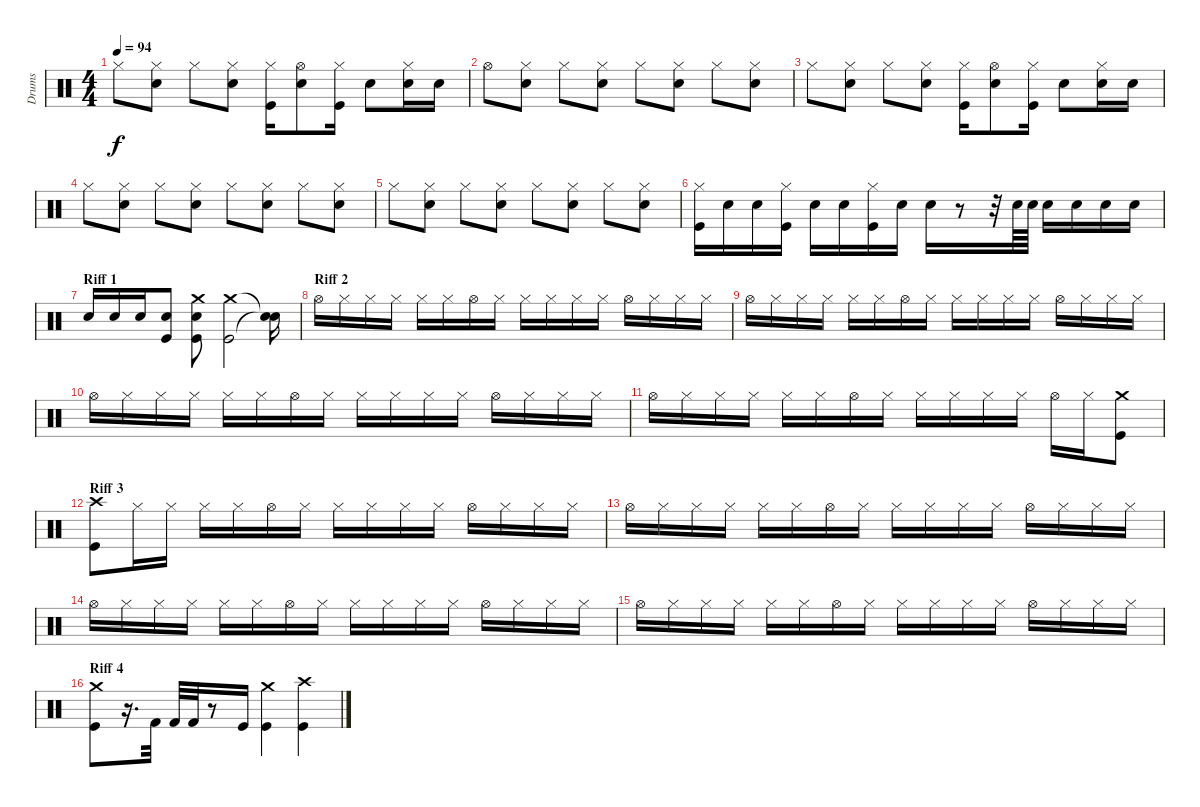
\track ("Drums" "Drums") {instrument percussion}
\staff {score}
\articulation defaults
\ts (4 4)
\tempo 94
\clef neutral
\ks c "Hi-Hat (closed)".8{dy f}
("Hi-Hat (closed)" "Snare (hit) 2").8 "Hi-Hat (closed)".8 ("Hi-Hat (closed)" "Snare (hit) 2").8 ("Hi-Hat (closed)" "Kick (hit)").16 ("Hi-Hat (open)" "Electric Snare (hit)").8 ("Hi-Hat (closed)" "Kick (hit)").16 "Electric Snare (hit)".8 ("Hi-Hat (closed)" "Electric Snare (hit)").16 "Electric Snare (hit)".16 |
"Hi-Hat (open)".8 ("Hi-Hat (closed)" "Snare (hit) 2").8 "Hi-Hat (closed)".8 ("Hi-Hat (closed)" "Snare (hit) 2").8 "Hi-Hat (closed)".8 ("Hi-Hat (closed)" "Snare (hit) 2").8 "Hi-Hat (closed)".8 ("Hi-Hat (closed)" "Snare (hit) 2").8 |
"Hi-Hat (closed)".8 ("Hi-Hat (closed)" "Snare (hit) 2").8 "Hi-Hat (closed)".8 ("Hi-Hat (closed)" "Snare (hit) 2").8 ("Hi-Hat (closed)" "Kick (hit)").16 ("Hi-Hat (open)" "Electric Snare (hit)").8 ("Hi-Hat (closed)" "Kick (hit)").16 "Electric Snare (hit)".8 ("Hi-Hat (closed)" "Electric Snare (hit)").16 "Electric Snare (hit)".16 |
"Hi-Hat (closed)".8 ("Hi-Hat (closed)" "Snare (hit) 2").8 "Hi-Hat (closed)".8 ("Hi-Hat (closed)" "Snare (hit) 2").8 "Hi-Hat (closed)".8 ("Hi-Hat (closed)" "Snare (hit) 2").8 "Hi-Hat (closed)".8 ("Hi-Hat (closed)" "Snare (hit) 2").8 |
"Hi-Hat (closed)".8 ("Hi-Hat (closed)" "Snare (hit) 2").8 "Hi-Hat (closed)".8 ("Hi-Hat (closed)" "Snare (hit) 2").8 "Hi-Hat (closed)".8 ("Hi-Hat (closed)" "Snare (hit) 2").8 "Hi-Hat (closed)".8 ("Hi-Hat (closed)" "Snare (hit) 2").8 |
("Hi-Hat (closed)" "Kick (hit)").16 "Electric Snare (hit)".16 "Electric Snare (hit)".16 ("Hi-Hat (closed)" "Kick (hit)").16 "Electric Snare (hit)".16 "Electric Snare (hit)".16 ("Hi-Hat (closed)" "Kick (hit)").16 "Electric Snare (hit)".16 "Electric Snare (hit)".16 r.8 r.32 "Electric Snare (hit)".64 "Electric Snare (hit)".64 "Electric Snare (hit)".16 "Electric Snare (hit)".16 "Electric Snare (hit)".16 "Electric Snare (hit)".16 |
\section ("" "Riff 1")
"Electric Snare (hit)".16 "Electric Snare (hit)".16 "Electric Snare (hit)".16 ("Electric Snare (hit)" "Kick (hit)").8 ("Electric Snare (hit)" "Kick (hit)" "Crash medium (hit)").8 ("Kick (hit)" "Crash medium (hit)").2 ("Snare (hit)"{t} "Snare (hit)"{t}).16 |
\section ("" "Riff 2")
"Hi-Hat (open)".16 "Hi-Hat (closed)".16 "Hi-Hat (closed)".16 "Hi-Hat (closed)".16 "Hi-Hat (closed)".16 "Hi-Hat (closed)".16 "Hi-Hat (open)".16 "Hi-Hat (closed)".16 "Hi-Hat (closed)".16 "Hi-Hat (closed)".16 "Hi-Hat (closed)".16 "Hi-Hat (closed)".16 "Hi-Hat (open)".16 "Hi-Hat (closed)".16 "Hi-Hat (closed)".16 "Hi-Hat (closed)".16 |
"Hi-Hat (open)".16 "Hi-Hat (closed)".16 "Hi-Hat (closed)".16 "Hi-Hat (closed)".16 "Hi-Hat (closed)".16 "Hi-Hat (closed)".16 "Hi-Hat (open)".16 "Hi-Hat (closed)".16 "Hi-Hat (closed)".16 "Hi-Hat (closed)".16 "Hi-Hat (closed)".16 "Hi-Hat (closed)".16 "Hi-Hat (open)".16 "Hi-Hat (closed)".16 "Hi-Hat (closed)".16 "Hi-Hat (closed)".16 |
"Hi-Hat (open)".16 "Hi-Hat (closed)".16 "Hi-Hat (closed)".16 "Hi-Hat (closed)".16 "Hi-Hat (closed)".16 "Hi-Hat (closed)".16 "Hi-Hat (open)".16 "Hi-Hat (closed)".16 "Hi-Hat (closed)".16 "Hi-Hat (closed)".16 "Hi-Hat (closed)".16 "Hi-Hat (closed)".16 "Hi-Hat (open)".16 "Hi-Hat (closed)".16 "Hi-Hat (closed)".16 "Hi-Hat (closed)".16 |
"Hi-Hat (open)".16 "Hi-Hat (closed)".16 "Hi-Hat (closed)".16 "Hi-Hat (closed)".16 "Hi-Hat (closed)".16 "Hi-Hat (closed)".16 "Hi-Hat (open)".16 "Hi-Hat (closed)".16 "Hi-Hat (closed)".16 "Hi-Hat (closed)".16 "Hi-Hat (closed)".16 "Hi-Hat (closed)".16 "Hi-Hat (open)".16 "Hi-Hat (closed)".16 ("Kick (hit)" "Crash medium (hit)").8 |
\section ("" "Riff 3")
("Kick (hit)" "Crash high (hit)").8 "Hi-Hat (closed)".16 "Hi-Hat (closed)".16 "Hi-Hat (closed)".16 "Hi-Hat (closed)".16 "Hi-Hat (open)".16 "Hi-Hat (closed)".16 "Hi-Hat (closed)".16 "Hi-Hat (closed)".16 "Hi-Hat (closed)".16 "Hi-Hat (closed)".16 "Hi-Hat (open)".16 "Hi-Hat (closed)".16 "Hi-Hat (closed)".16 "Hi-Hat (closed)".16 |
"Hi-Hat (open)".16 "Hi-Hat (closed)".16 "Hi-Hat (closed)".16 "Hi-Hat (closed)".16 "Hi-Hat (closed)".16 "Hi-Hat (closed)".16 "Hi-Hat (open)".16 "Hi-Hat (closed)".16 "Hi-Hat (closed)".16 "Hi-Hat (closed)".16 "Hi-Hat (closed)".16 "Hi-Hat (closed)".16 "Hi-Hat (open)".16 "Hi-Hat (closed)".16 "Hi-Hat (closed)".16 "Hi-Hat (closed)".16 |
"Hi-Hat (open)".16 "Hi-Hat (closed)".16 "Hi-Hat (closed)".16 "Hi-Hat (closed)".16 "Hi-Hat (closed)".16 "Hi-Hat (closed)".16 "Hi-Hat (open)".16 "Hi-Hat (closed)".16 "Hi-Hat (closed)".16 "Hi-Hat (closed)".16 "Hi-Hat (closed)".16 "Hi-Hat (closed)".16 "Hi-Hat (open)".16 "Hi-Hat (closed)".16 "Hi-Hat (closed)".16 "Hi-Hat (closed)".16 |
"Hi-Hat (open)".16 "Hi-Hat (closed)".16 "Hi-Hat (closed)".16 "Hi-Hat (closed)".16 "Hi-Hat (closed)".16 "Hi-Hat (closed)".16 "Hi-Hat (open)".16 "Hi-Hat (closed)".16 "Hi-Hat (closed)".16 "Hi-Hat (closed)".16 "Hi-Hat (closed)".16 "Hi-Hat (closed)".16 "Hi-Hat (open)".16 "Hi-Hat (closed)".16 "Hi-Hat (closed)".16 "Hi-Hat (closed)".16 |
\section ("" "Riff 4")
("Kick (hit)" "Crash medium (hit)").8 r.16{d} "Kick (hit) 2".32 "Kick (hit) 2".32 "Kick (hit) 2".32 r.8 "Kick (hit)".16 ("Kick (hit)" "Crash medium (hit)").4 ("Kick (hit)" "Crash high (hit)").4
